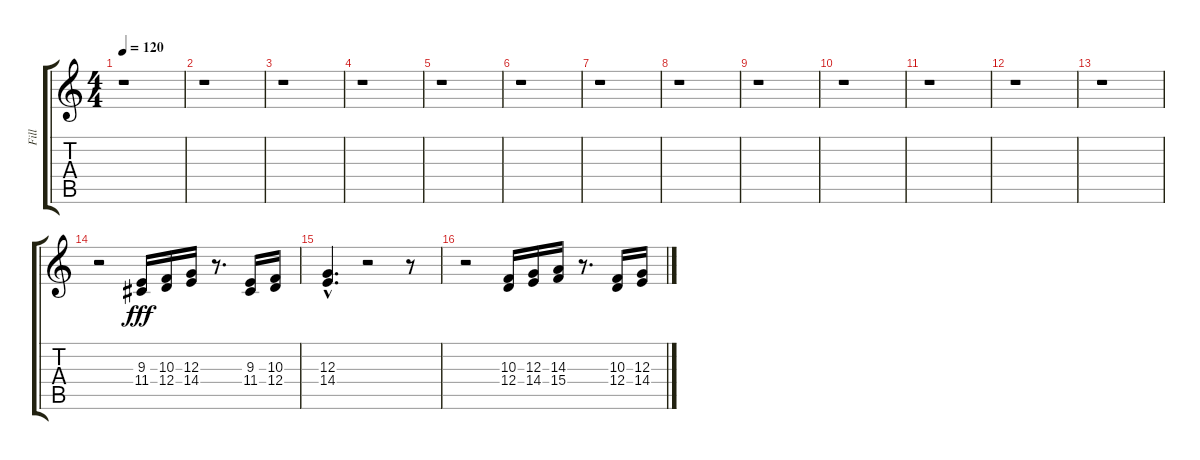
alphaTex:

\track ("Fill" "Fill") {instrument stringensemble1}
\staff {score tabs}
\tuning (E4 B3 G3 D3 A2 E2) {hide}
\ts (4 4)
\tempo 120
\clef g2
\ks c
r.1{dy f} |
r.1 |
r.1 |
r.1 |
r.1 |
r.1 |
r.1 |
r.1 |
r.1 |
r.1 |
r.1 |
r.1 |
r.1 |
r.2 (9.3 11.4).16{dy fff volume 16} (10.3 12.4).16 (12.3 14.4).16 r.8{d} (9.3 11.4).16 (10.3 12.4).16 |
(12.3{hac} 14.4{hac}).4{d} r.2 r.8 |
r.2 (10.3 12.4).16 (12.3 14.4).16 (14.3 15.4).16 r.8{d} (10.3 12.4).16 (12.3 14.4).16
